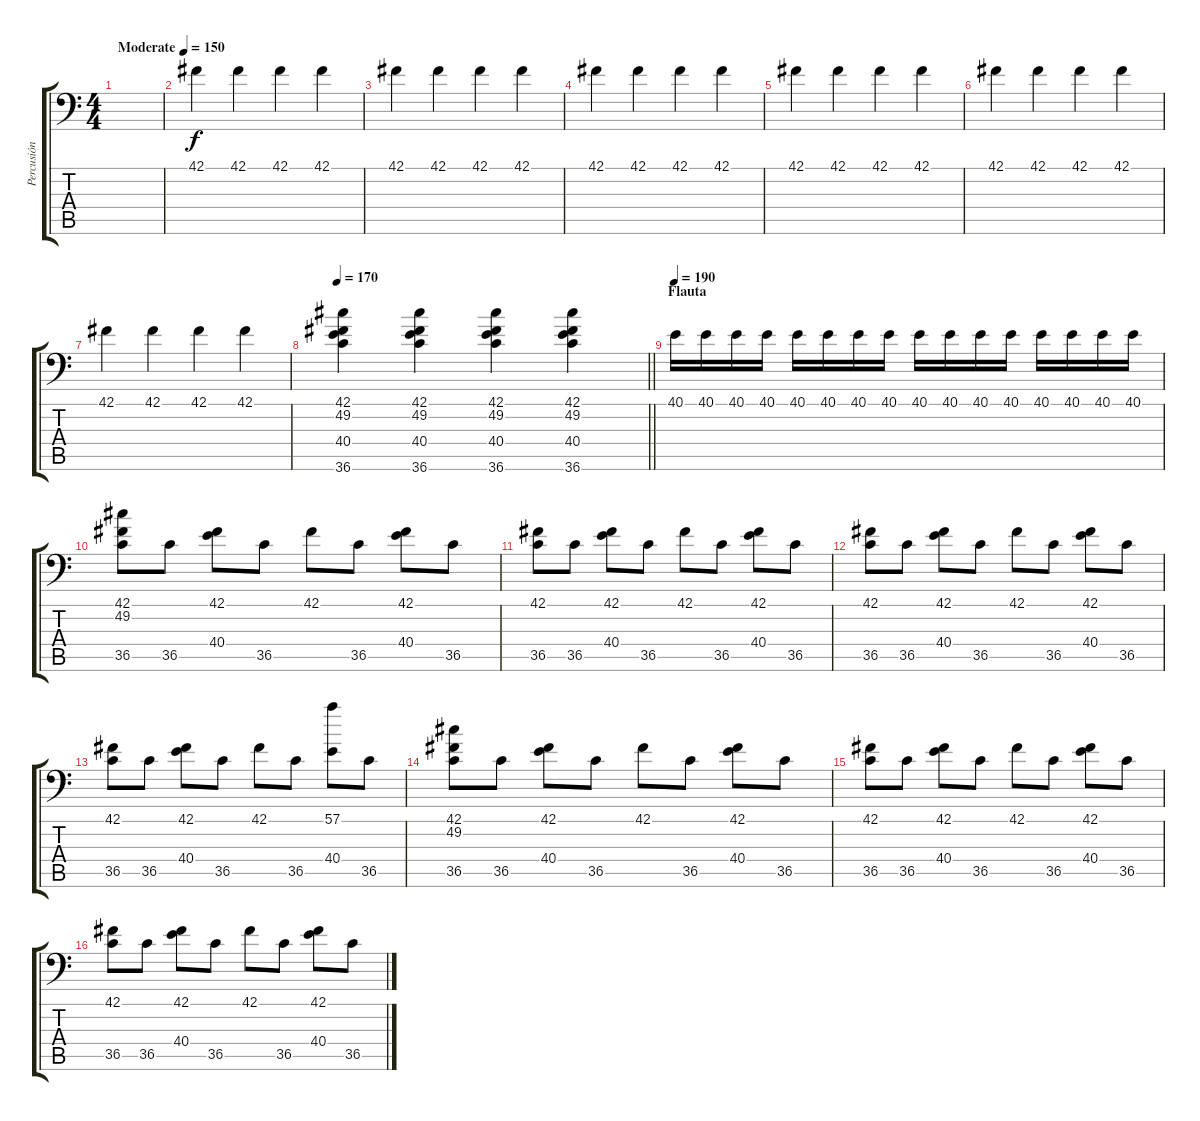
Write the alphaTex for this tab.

\track ("Percusión" "Percusión") {instrument tinklebell}
\staff {score tabs}
\tuning (C-1 C-1 C-1 C-1 C-1 C-1) {hide}
\ts (4 4)
\tempo (150 "Moderate")
\clef f4
\ks c
|
42.1.4 42.1.4 42.1.4 42.1.4 |
42.1.4 42.1.4 42.1.4 42.1.4 |
42.1.4 42.1.4 42.1.4 42.1.4 |
42.1.4 42.1.4 42.1.4 42.1.4 |
42.1.4 42.1.4 42.1.4 42.1.4 |
42.1.4 42.1.4 42.1.4 42.1.4 |
\tempo 170
\barLineRight lightlight
(42.1 49.2 40.4 36.6).4 (42.1 49.2 40.4 36.6).4 (42.1 49.2 40.4 36.6).4 (42.1 49.2 40.4 36.6).4 |
\section ("" "Flauta")
\tempo 190
40.1.16 40.1.16 40.1.16 40.1.16 40.1.16 40.1.16 40.1.16 40.1.16 40.1.16 40.1.16 40.1.16 40.1.16 40.1.16 40.1.16 40.1.16 40.1.16 |
(42.1 49.2 36.5).8 36.5.8 (42.1 40.4).8 36.5.8 42.1.8 36.5.8 (42.1 40.4).8 36.5.8 |
(42.1 36.5).8 36.5.8 (42.1 40.4).8 36.5.8 42.1.8 36.5.8 (42.1 40.4).8 36.5.8 |
(42.1 36.5).8 36.5.8 (42.1 40.4).8 36.5.8 42.1.8 36.5.8 (42.1 40.4).8 36.5.8 |
(42.1 36.5).8 36.5.8 (42.1 40.4).8 36.5.8 42.1.8 36.5.8 (57.1 40.4).8 36.5.8 |
(42.1 49.2 36.5).8 36.5.8 (42.1 40.4).8 36.5.8 42.1.8 36.5.8 (42.1 40.4).8 36.5.8 |
(42.1 36.5).8 36.5.8 (42.1 40.4).8 36.5.8 42.1.8 36.5.8 (42.1 40.4).8 36.5.8 |
(42.1 36.5).8 36.5.8 (42.1 40.4).8 36.5.8 42.1.8 36.5.8 (42.1 40.4).8 36.5.8
